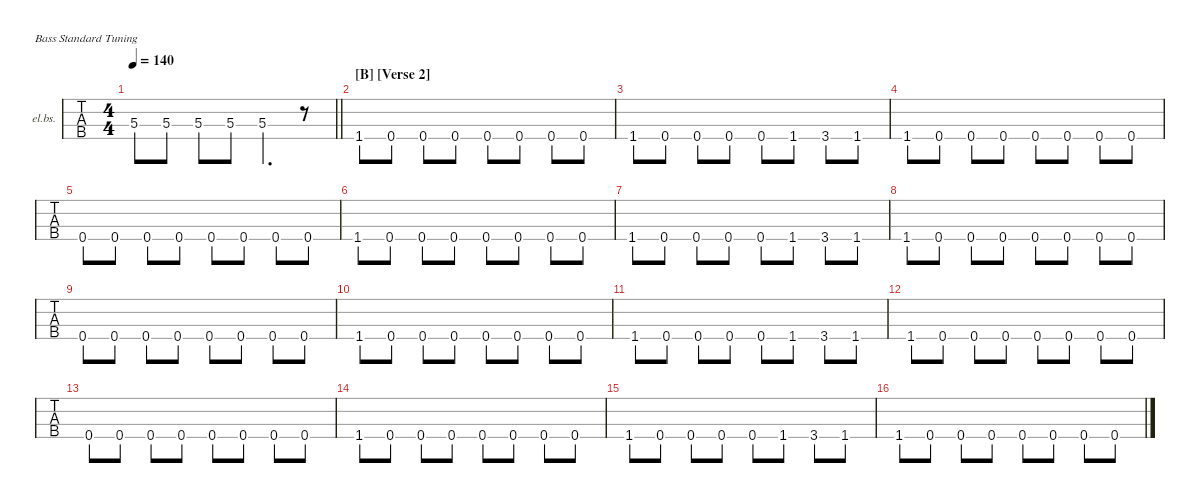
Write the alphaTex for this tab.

\defaultSystemsLayout 4
\hideDynamics
\bracketExtendMode nobrackets
\firstSystemTrackNameOrientation horizontal
\track ("Bass" "el.bs.") {instrument electricbasspick}
\staff {tabs}
\tuning (G2 D2 A1 E1)
\ts (4 4)
\tempo 140
\clef f4
\barLineRight lightlight
\ks c
5.3.8{dy f} 5.3.8 5.3.8 5.3.8 5.3.4{d} r.8 |
\section ("B" "[Verse 2]")
1.4.8 0.4.8 0.4.8 0.4.8 0.4.8 0.4.8 0.4.8 0.4.8 |
1.4.8 0.4.8 0.4.8 0.4.8 0.4.8 1.4.8 3.4.8 1.4.8 |
1.4.8 0.4.8 0.4.8 0.4.8 0.4.8 0.4.8 0.4.8 0.4.8 |
0.4.8 0.4.8 0.4.8 0.4.8 0.4.8 0.4.8 0.4.8 0.4.8 |
1.4.8 0.4.8 0.4.8 0.4.8 0.4.8 0.4.8 0.4.8 0.4.8 |
1.4.8 0.4.8 0.4.8 0.4.8 0.4.8 1.4.8 3.4.8 1.4.8 |
1.4.8 0.4.8 0.4.8 0.4.8 0.4.8 0.4.8 0.4.8 0.4.8 |
0.4.8 0.4.8 0.4.8 0.4.8 0.4.8 0.4.8 0.4.8 0.4.8 |
1.4.8 0.4.8 0.4.8 0.4.8 0.4.8 0.4.8 0.4.8 0.4.8 |
1.4.8 0.4.8 0.4.8 0.4.8 0.4.8 1.4.8 3.4.8 1.4.8 |
1.4.8 0.4.8 0.4.8 0.4.8 0.4.8 0.4.8 0.4.8 0.4.8 |
0.4.8 0.4.8 0.4.8 0.4.8 0.4.8 0.4.8 0.4.8 0.4.8 |
1.4.8 0.4.8 0.4.8 0.4.8 0.4.8 0.4.8 0.4.8 0.4.8 |
1.4.8 0.4.8 0.4.8 0.4.8 0.4.8 1.4.8 3.4.8 1.4.8 |
1.4.8 0.4.8 0.4.8 0.4.8 0.4.8 0.4.8 0.4.8 0.4.8
